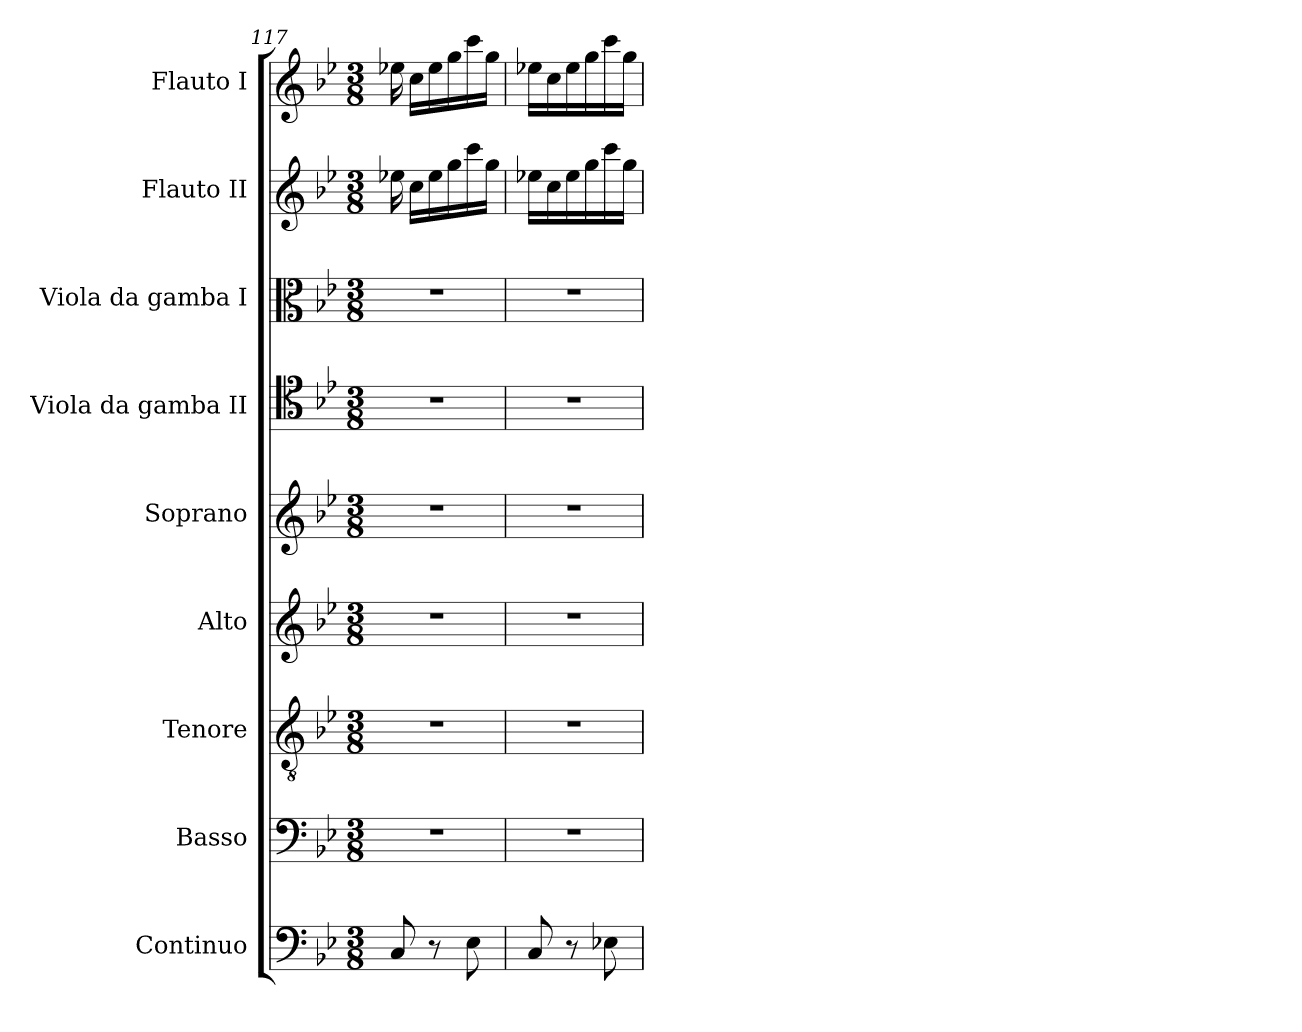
**kern	**kern	**kern	**kern	**kern	**kern	**kern	**kern	**kern
*part9	*part8	*part7	*part6	*part5	*part4	*part3	*part2	*part1
*staff9	*staff8	*staff7	*staff6	*staff5	*staff4	*staff3	*staff2	*staff1
*I"Continuo	*I"Basso	*I"Tenore	*I"Alto	*I"Soprano	*I"Viola da gamba II	*I"Viola da gamba I	*I"Flauto II	*I"Flauto I
*clefF4	*clefF4	*clefGv2	*clefG2	*clefG2	*clefC4	*clefC3	*clefG2	*clefG2
*	*	*ITrd7c12	*	*	*	*	*	*
*k[b-e-]	*k[b-e-]	*k[b-e-]	*k[b-e-]	*k[b-e-]	*k[b-e-]	*k[b-e-]	*k[b-e-]	*k[b-e-]
*B-:	*B-:	*B-:	*B-:	*B-:	*B-:	*B-:	*B-:	*B-:
*M3/8	*M3/8	*M3/8	*M3/8	*M3/8	*M3/8	*M3/8	*M3/8	*M3/8
=117	=117	=117	=117	=117	=117	=117	=117	=117
!	!LO:N:vis=1	!LO:N:vis=1	!LO:N:vis=1	!LO:N:vis=1	!LO:N:vis=1	!LO:N:vis=1	!	!
8Ci/	4.r	4.r	4.r	4.r	4.r	4.r	16ee-Xi\	16ee-Xi\
.	.	.	.	.	.	.	16cci\LL	16cci\LL
8r	.	.	.	.	.	.	16ee-i\	16ee-i\
.	.	.	.	.	.	.	16ggi\	16ggi\
8E-i\	.	.	.	.	.	.	16ccci\	16ccci\
.	.	.	.	.	.	.	16ggi\JJ	16ggi\JJ
=118	=118	=118	=118	=118	=118	=118	=118	=118
!	!LO:N:vis=1	!LO:N:vis=1	!LO:N:vis=1	!LO:N:vis=1	!LO:N:vis=1	!LO:N:vis=1	!	!
8Ci/	4.r	4.r	4.r	4.r	4.r	4.r	16ee-Xi\LL	16ee-Xi\LL
.	.	.	.	.	.	.	16cci\	16cci\
8r	.	.	.	.	.	.	16ee-i\	16ee-i\
.	.	.	.	.	.	.	16ggi\	16ggi\
8E-Xi\	.	.	.	.	.	.	16ccci\	16ccci\
.	.	.	.	.	.	.	16ggi\JJ	16ggi\JJ
=	=	=	=	=	=	=	=	=
*-	*-	*-	*-	*-	*-	*-	*-	*-
